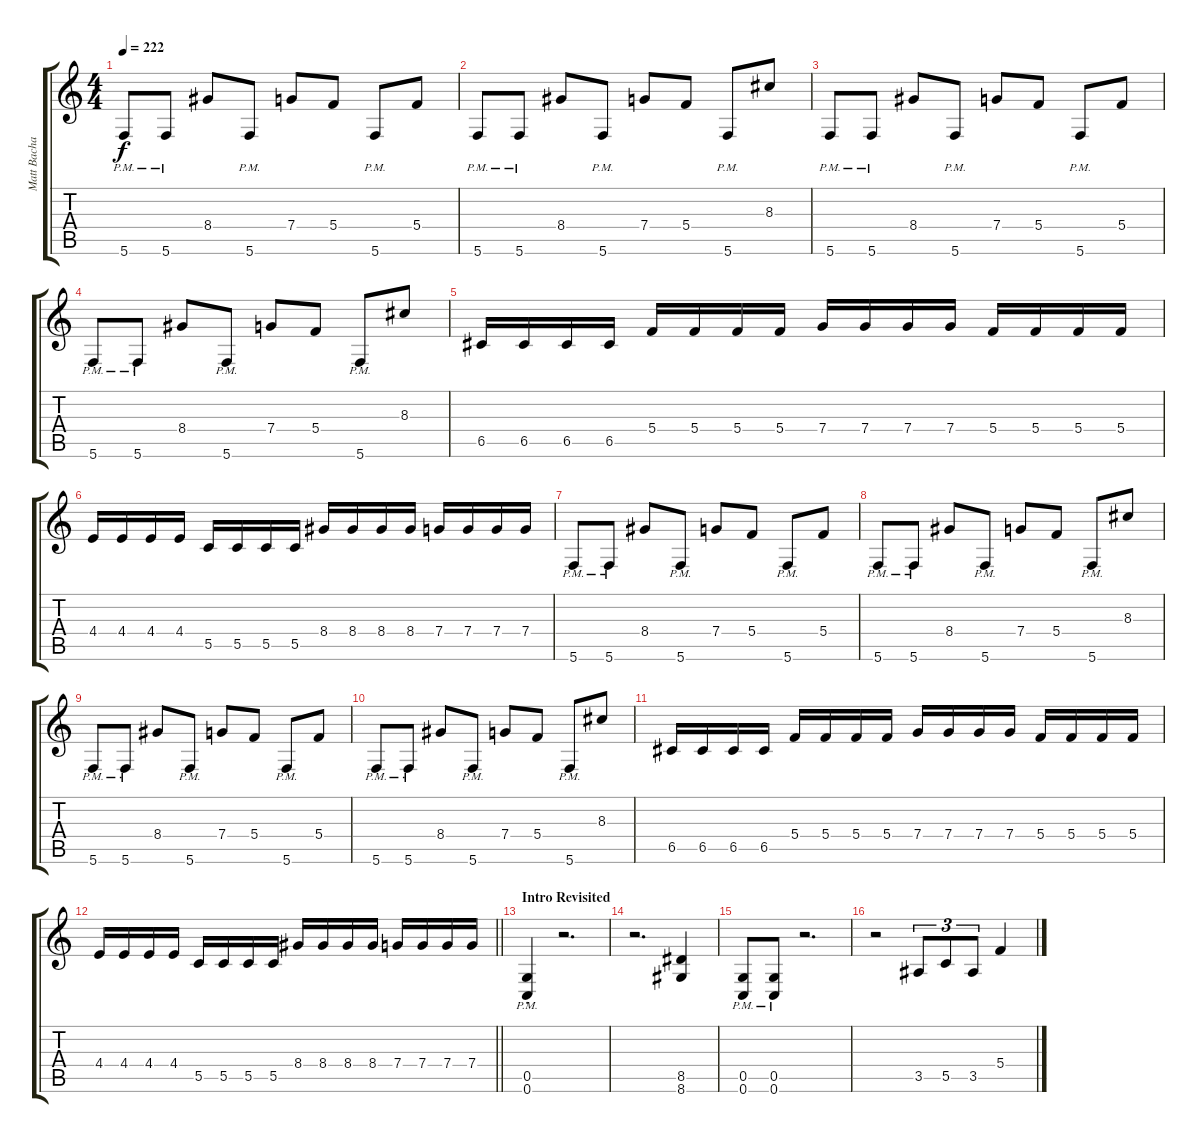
\track ("Matt Bachand" "Matt Bacha") {instrument distortionguitar}
\staff {score tabs}
\tuning (D4 A3 F3 C3 G2 C2) {hide}
\ts (4 4)
\tempo 222
\clef g2
\ks c
5.6{pm}.8{dy f} 5.6{pm}.8 8.4.8 5.6{pm}.8 7.4.8 5.4.8 5.6{pm}.8 5.4.8 |
5.6{pm}.8 5.6{pm}.8 8.4.8 5.6{pm}.8 7.4.8 5.4.8 5.6{pm}.8 8.3.8 |
5.6{pm}.8 5.6{pm}.8 8.4.8 5.6{pm}.8 7.4.8 5.4.8 5.6{pm}.8 5.4.8 |
5.6{pm}.8 5.6{pm}.8 8.4.8 5.6{pm}.8 7.4.8 5.4.8 5.6{pm}.8 8.3.8 |
6.5.16 6.5.16 6.5.16 6.5.16 5.4.16 5.4.16 5.4.16 5.4.16 7.4.16 7.4.16 7.4.16 7.4.16 5.4.16 5.4.16 5.4.16 5.4.16 |
4.4.16 4.4.16 4.4.16 4.4.16 5.5.16 5.5.16 5.5.16 5.5.16 8.4.16 8.4.16 8.4.16 8.4.16 7.4.16 7.4.16 7.4.16 7.4.16 |
5.6{pm}.8 5.6{pm}.8 8.4.8 5.6{pm}.8 7.4.8 5.4.8 5.6{pm}.8 5.4.8 |
5.6{pm}.8 5.6{pm}.8 8.4.8 5.6{pm}.8 7.4.8 5.4.8 5.6{pm}.8 8.3.8 |
5.6{pm}.8 5.6{pm}.8 8.4.8 5.6{pm}.8 7.4.8 5.4.8 5.6{pm}.8 5.4.8 |
5.6{pm}.8 5.6{pm}.8 8.4.8 5.6{pm}.8 7.4.8 5.4.8 5.6{pm}.8 8.3.8 |
6.5.16 6.5.16 6.5.16 6.5.16 5.4.16 5.4.16 5.4.16 5.4.16 7.4.16 7.4.16 7.4.16 7.4.16 5.4.16 5.4.16 5.4.16 5.4.16 |
\barLineRight lightlight
4.4.16 4.4.16 4.4.16 4.4.16 5.5.16 5.5.16 5.5.16 5.5.16 8.4.16 8.4.16 8.4.16 8.4.16 7.4.16 7.4.16 7.4.16 7.4.16 |
\section ("" "Intro Revisited")
(0.5{pm st} 0.6{pm st}).4 r.2{d} |
r.2{d} (8.5 8.6).4 |
(0.5{pm} 0.6{pm}).8 (0.5{pm} 0.6{pm}).8 r.2{d} |
r.2 3.5.8{tu (3 2)} 5.5.8{tu (3 2)} 3.5.8{tu (3 2)} 5.4.4
